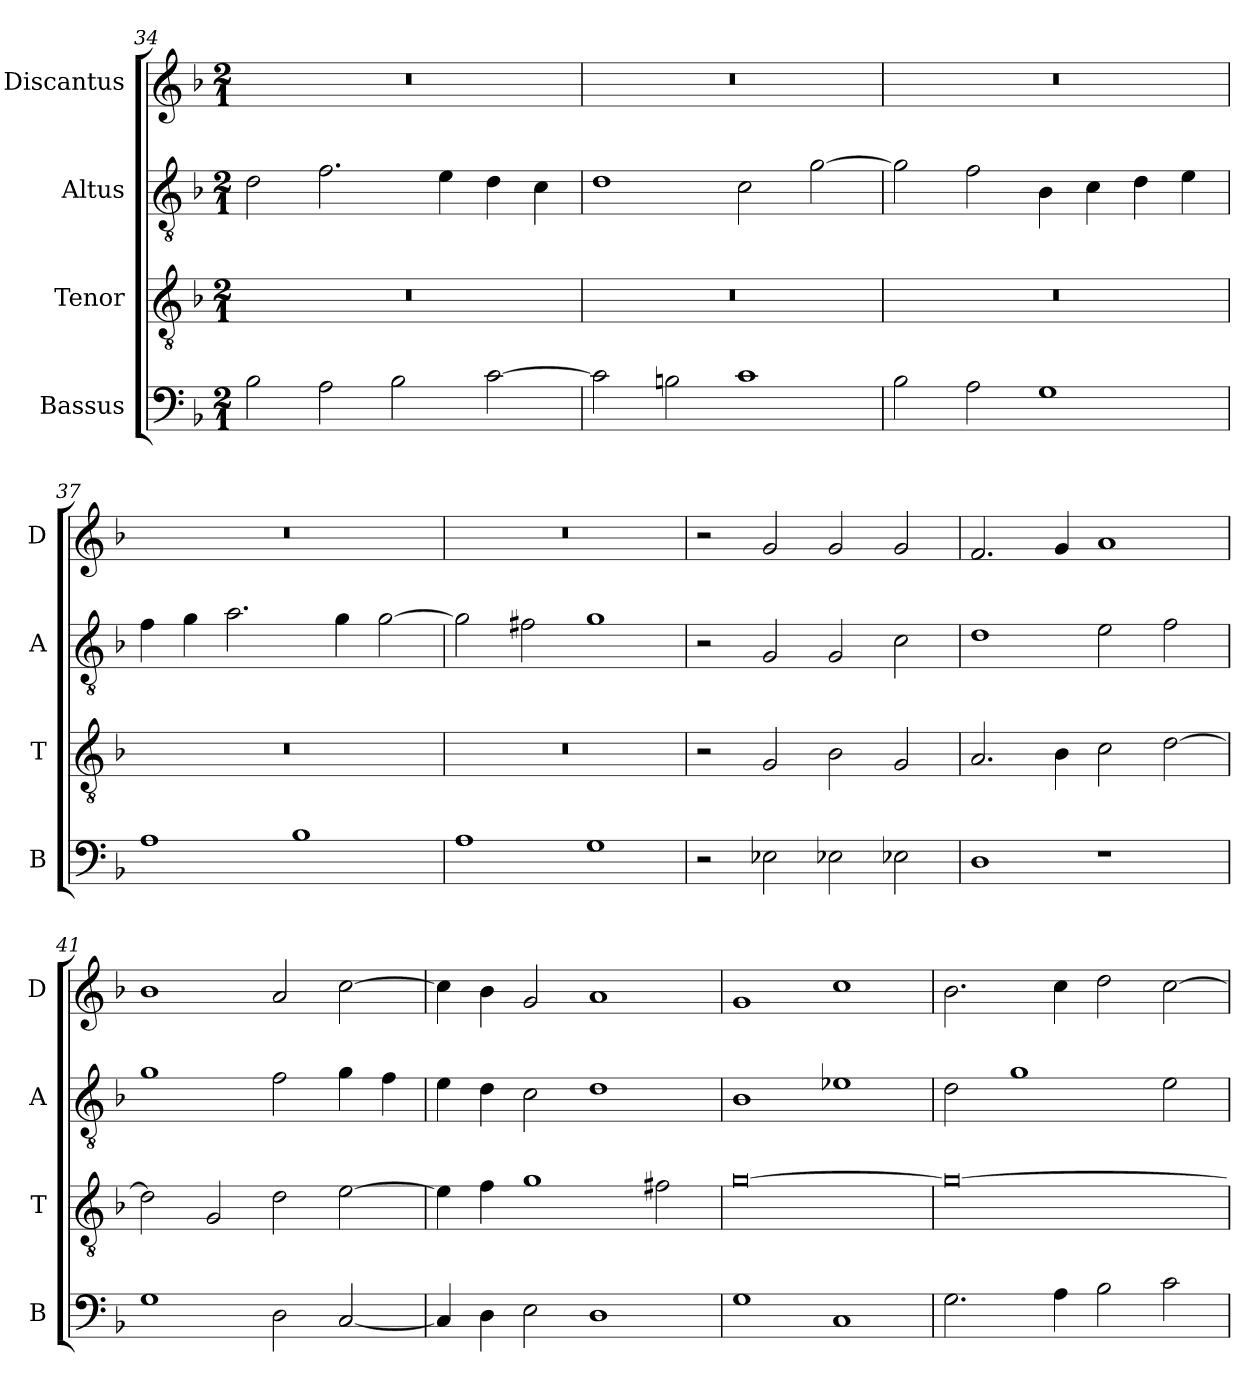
**kern	**kern	**kern	**kern
*part4	*part3	*part2	*part1
*staff4	*staff3	*staff2	*staff1
*I"Bassus	*I"Tenor	*I"Altus	*I"Discantus
*I'B	*I'T	*I'A	*I'D
*clefF4	*clefGv2	*clefGv2	*clefG2
*k[b-]	*k[b-]	*k[b-]	*k[b-]
*M2/1	*M2/1	*M2/1	*M2/1
=34	=34	=34	=34
2B-\	0r	2d\	0r
2A\	.	2.f\	.
2B-\	.	.	.
.	.	4e\	.
[2c\	.	4d\	.
.	.	4c\	.
=35	=35	=35	=35
2c\]	0r	1d	0r
2Bn\	.	.	.
1c	.	2c\	.
.	.	[2g\	.
=36	=36	=36	=36
2B-\	0r	2g\]	0r
2A\	.	2f\	.
1G	.	4B-\	.
.	.	4c\	.
.	.	4d\	.
.	.	4e\	.
=37	=37	=37	=37
1A	0r	4f\	0r
.	.	4g\	.
.	.	2.a\	.
1B-	.	.	.
.	.	4g\	.
.	.	[2g\	.
=38	=38	=38	=38
1A	0r	2g\]	0r
.	.	2f#X\	.
1G	.	1g	.
=39	=39	=39	=39
2r	2r	2r	2r
2E-X\	2G/	2G/	2g/
2E-X\	2B-\	2G/	2g/
2E-X\	2G/	2c\	2g/
=40	=40	=40	=40
1D	2.A/	1d	2.f/
.	4B-\	.	4g/
1r	2c\	2e\	1a
.	[2d\	2f\	.
=41	=41	=41	=41
1G	2d\]	1g	1b-
.	2G/	.	.
2D\	2d\	2f\	2a/
[2C/	[2e\	4g\	[2cc\
.	.	4f\	.
=42	=42	=42	=42
4C/]	4e\]	4e\	4cc\]
4D\	4f\	4d\	4b-\
2E\	1g	2c\	2g/
1D	.	1d	1a
.	2f#X\	.	.
=43	=43	=43	=43
1G	[0g	1B-	1g
1C	.	1e-X	1cc
=44	=44	=44	=44
2.G\	0g_	2d\	2.b-\
.	.	1g	.
4A\	.	.	4cc\
2B-\	.	.	2dd\
2c\	.	2e\	[2cc\
=	=	=	=
*-	*-	*-	*-
